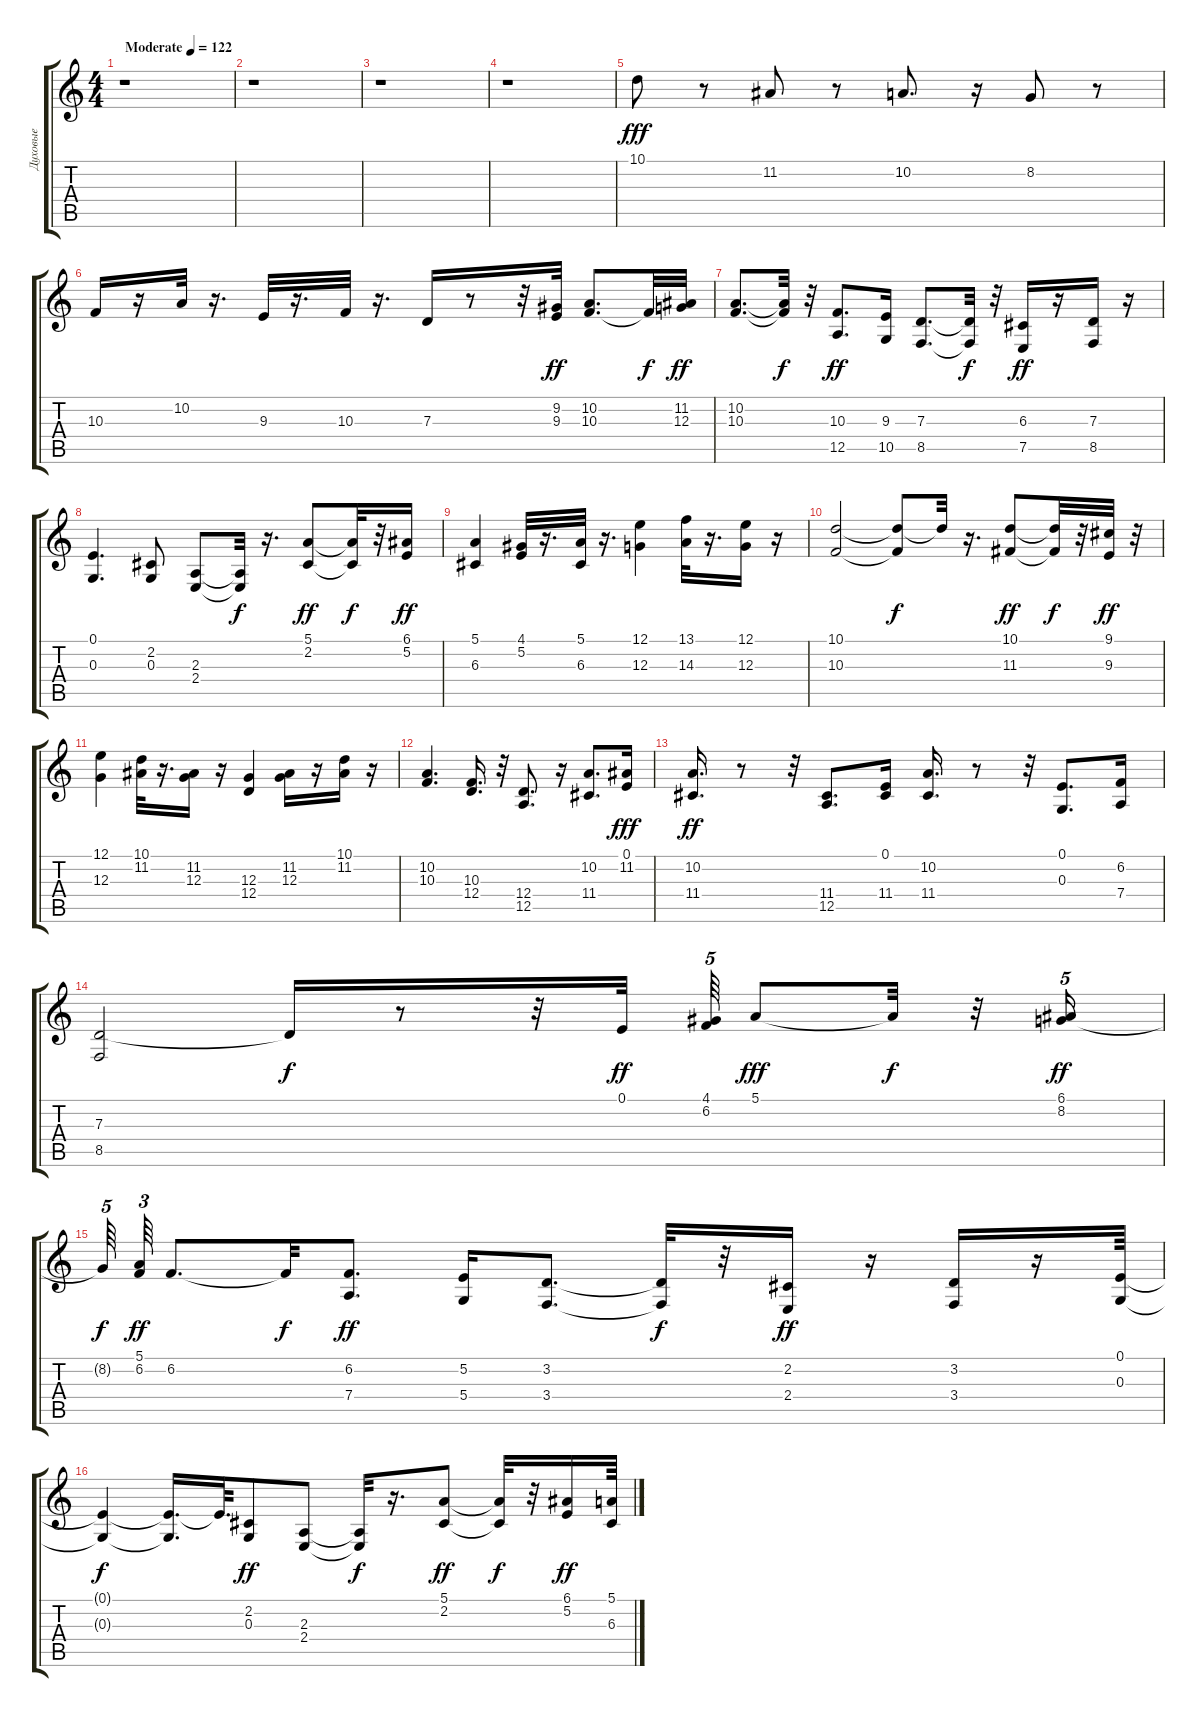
\track ("Духовые" "Духовые") {instrument brasssection}
\staff {score tabs}
\tuning (E4 B3 G3 D3 A2 E2) {hide}
\ts (4 4)
\tempo (122 "Moderate")
\clef g2
\ks c
r.1{dy fff instrument brasssection} |
r.1 |
r.1 |
r.1 |
10.1.8 r.8 11.2.8 r.8 10.2.8{d} r.16 8.2.8 r.8 |
10.3.16 r.16 10.2.32 r.16{d} 9.3.32 r.16{d} 10.3.32 r.16{d} 7.3.16 r.8 r.32 (9.2 9.3).32{dy ff} (10.2 10.3).8{d} 10.3{t}.32{dy f} (11.2 12.3).32{dy ff} |
(10.2 10.3).8{d} (10.2{t} 10.3{t}).32{dy f} r.32 (10.3 12.5).8{d dy ff} (9.3 10.5).16 (7.3 8.5).8{d} (7.3{t} 8.5{t}).32{dy f} r.32 (6.3 7.5).16{dy ff} r.16 (7.3 8.5).16 r.16 |
(0.1 0.3).4{d} (2.2 0.3).8 (2.3 2.4).8 (2.3{t} 2.4{t}).32{dy f} r.16{d} (5.1 2.2).8{dy ff} (5.1{t} 2.2{t}).32{dy f} r.32 (6.1 5.2).16{dy ff} |
(5.1 6.3).4 (4.1 5.2).32 r.16{d} (5.1 6.3).32 r.16{d} (12.1 12.3).4 (13.1 14.3).32 r.16{d} (12.1 12.3).16 r.16 |
(10.1 10.3).2 (10.1{t} 10.3{t}).8{dy f} 10.1{t}.32 r.16{d} (10.1 11.3).8{dy ff} (10.1{t} 11.3{t}).32{dy f} r.32 (9.1 9.3).32{dy ff} r.32 |
(12.1 12.3).4 (10.1 11.2).32 r.16{d} (11.2 12.3).16 r.16 (12.3 12.4).4 (11.2 12.3).16 r.16 (10.1 11.2).16 r.16 |
(10.2 10.3).4{d} (10.3 12.4).16{d} r.32 (12.4 12.5).8{d} r.16 (10.2 11.4).8{d} (0.1 11.2).16{dy fff} |
(10.2 11.4).16{d dy ff} r.8 r.32 (11.4 12.5).8{d} (0.1 11.4).16 (10.2 11.4).16{d} r.8 r.32 (0.1 0.3).8{d} (6.2 7.4).16 |
(7.3 8.5).2 7.3{t}.16{dy f} r.8 r.32 0.1.32{dy ff} (4.1 6.2).64{tu (5 4)} 5.1.8{dy fff} 5.1{t}.32{dy f} r.32 (6.1 8.2).16{tu (5 4) dy ff} |
8.2{t}.64{tu (5 4) dy f} (5.1 6.2).64{tu (3 2) dy ff} 6.2.8{d} 6.2{t}.32{dy f} (6.2 7.4).8{d dy ff} (5.2 5.4).16 (3.2 3.4).8{d} (3.2{t} 3.4{t}).32{dy f} r.32 (2.2 2.4).16{dy ff} r.16 (3.2 3.4).16 r.16 (0.1 0.3).64 |
(0.1{t} 0.3{t}).4{dy f} (0.1{t} 0.3{t}).16{d} 0.1{t}.64{d} (2.2 0.3).8{dy ff} (2.3 2.4).8 (2.3{t} 2.4{t}).32{dy f} r.16{d} (5.1 2.2).8{dy ff} (5.1{t} 2.2{t}).32{dy f} r.32 (6.1 5.2).16{dy ff} (5.1 6.3).64
